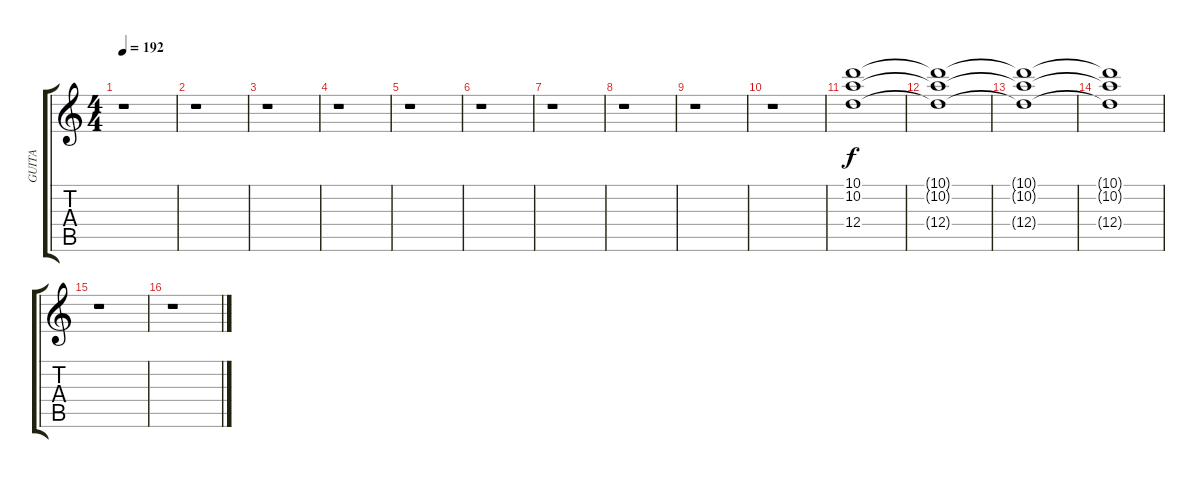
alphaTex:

\track ("     GUITAR" "     GUITA") {instrument distortionguitar}
\staff {score tabs}
\tuning (E4 B3 G3 D3 A2 E2) {hide}
\ts (4 4)
\tempo 192
\clef g2
\ks c
r.1{dy f} |
r.1 |
r.1 |
r.1 |
r.1 |
r.1 |
r.1 |
r.1 |
r.1 |
r.1 |
(10.1 10.2 12.4).1 |
(10.1{t} 10.2{t} 12.4{t}).1 |
(10.1{t} 10.2{t} 12.4{t}).1 |
(10.1{t} 10.2{t} 12.4{t}).1 |
r.1 |
r.1
